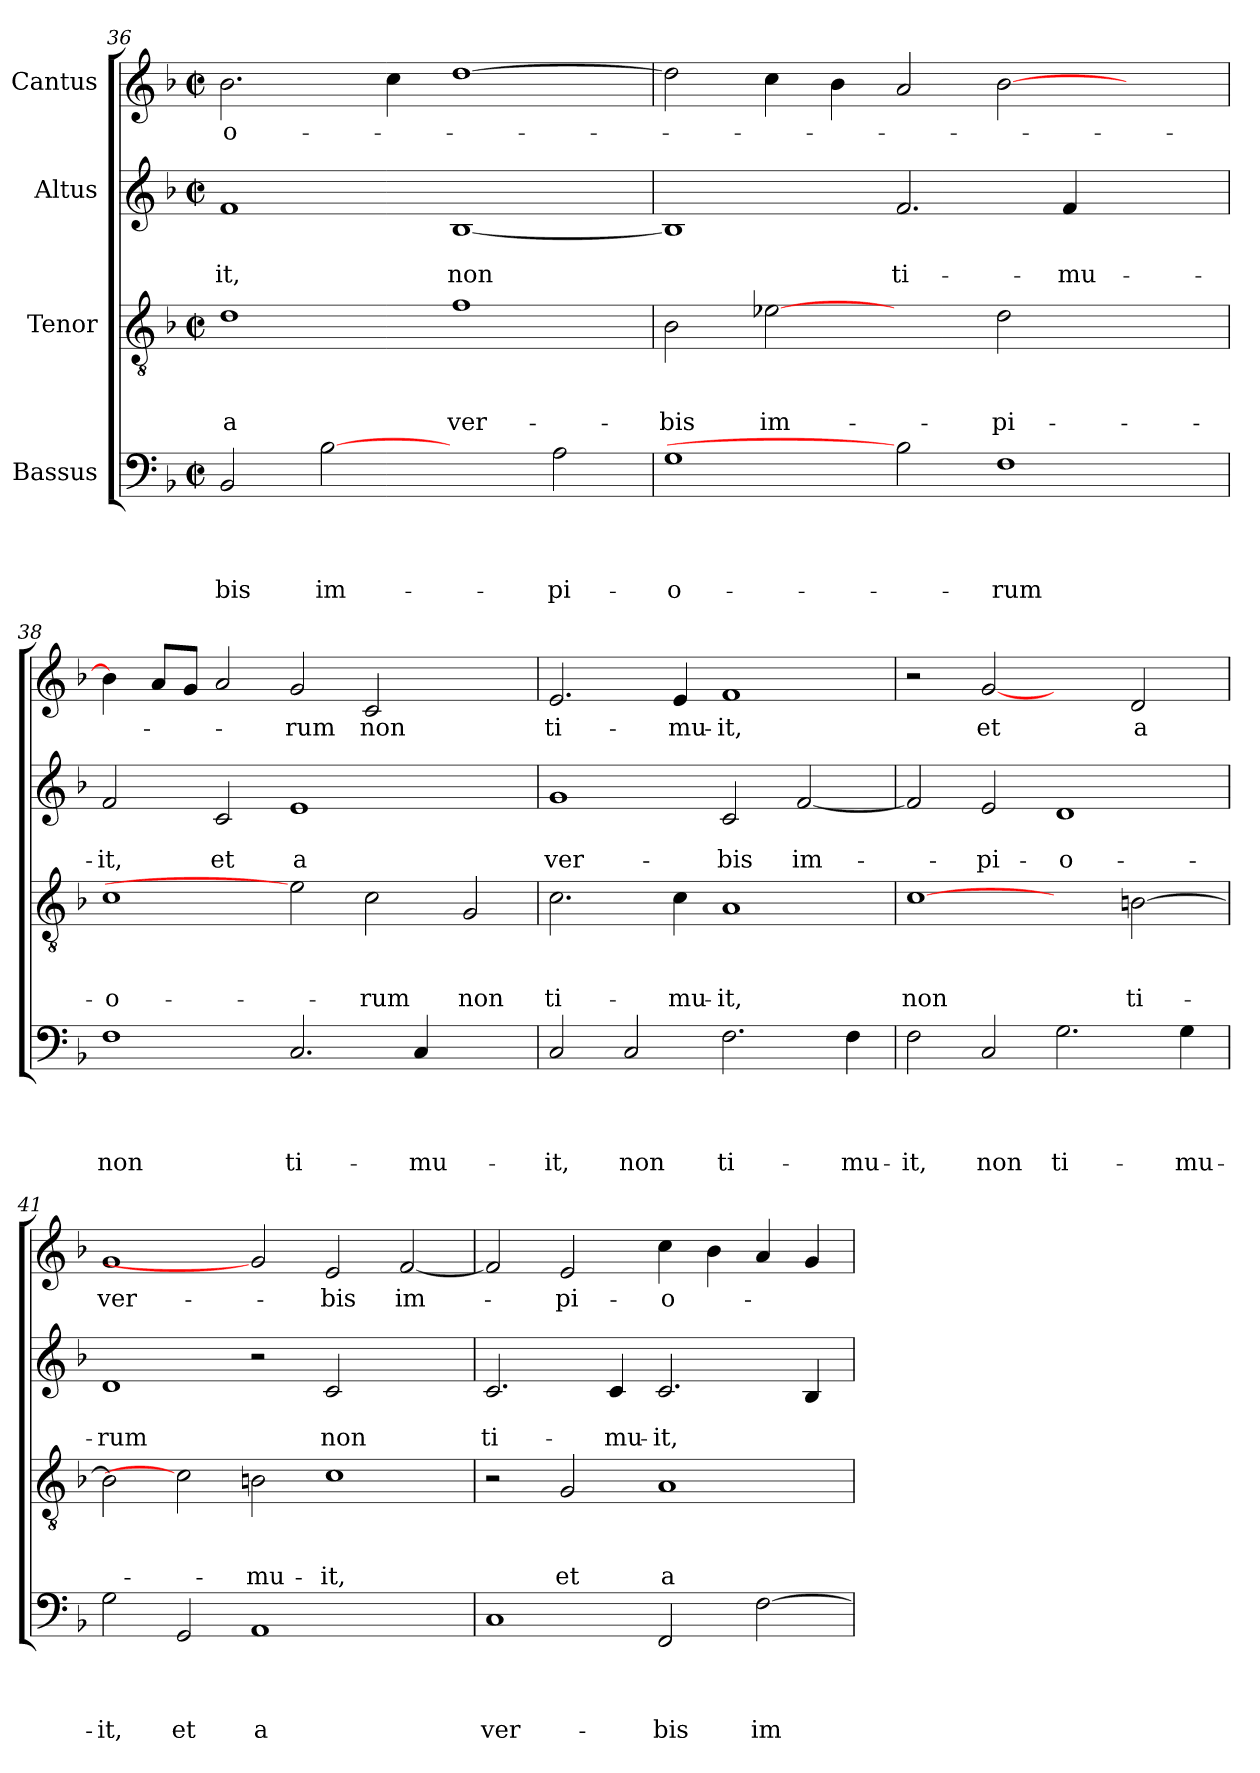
**kern	**text	**text	**text	**text	**kern	**text	**text	**text	**kern	**text	**text	**kern	**text
*part4	*part4	*part4	*part4	*part4	*part3	*part3	*part3	*part3	*part2	*part2	*part2	*part1	*part1
*staff4	*staff4	*staff4	*staff4	*staff4	*staff3	*staff3	*staff3	*staff3	*staff2	*staff2	*staff2	*staff1	*staff1
*I"Bassus	*	*	*	*	*I"Tenor	*	*	*	*I"Altus	*	*	*I"Cantus	*
*clefF4	*	*	*	*	*clefGv2	*	*	*	*clefG2	*	*	*clefG2	*
*k[b-]	*	*	*	*	*k[b-]	*	*	*	*k[b-]	*	*	*k[b-]	*
*F:	*	*	*	*	*F:	*	*	*	*F:	*	*	*F:	*
*M2/2	*	*	*	*	*M2/2	*	*	*	*M2/2	*	*	*M2/2	*
*met(c|)	*	*	*	*	*met(c|)	*	*	*	*met(c|)	*	*	*met(c|)	*
=36	=36	=36	=36	=36	=36	=36	=36	=36	=36	=36	=36	=36	=36
!	!	!	!	!LO:LY:b	!	!	!	!LO:LY:b	!	!	!LO:LY:b	!	!LO:LY:b
2BB-/	.	.	.	-bis	1d	.	.	a	1f	.	-it,	2.b-\	-o-
!	!	!	!	!LO:LY:b	!	!	!	!	!	!	!	!	!
[2B-	.	.	.	im-	.	.	.	.	.	.	.	.	.
.	.	.	.	.	.	.	.	.	.	.	.	4cc\	.
!	!	!	!	!	!	!	!	!LO:LY:b	!	!	!LO:LY:b	!	!
2ryy	.	.	.	.	1f	.	.	ver-	[<1B-	.	non	[>1dd	.
!	!	!	!	!LO:LY:b	!	!	!	!	!	!	!	!	!
2A\	.	.	.	-pi-	.	.	.	.	.	.	.	.	.
=37	=37	=37	=37	=37	=37	=37	=37	=37	=37	=37	=37	=37	=37
!	!	!	!	!LO:LY:b	!	!	!	!LO:LY:b	!	!	!	!	!
1G	.	.	.	-o-	2B-\	.	.	-bis	1B-]	.	.	2dd\]	.
!	!	!	!	!	!	!	!	!LO:LY:b	!	!	!	!	!
.	.	.	.	.	[2e-X	.	.	im-	.	.	.	4cc\	.
.	.	.	.	.	.	.	.	.	.	.	.	4b-\	.
!	!	!	!	!	!	!	!	!	!	!	!LO:LY:b	!	!
2B-]	.	.	.	.	2ryy	.	.	.	2.f/	.	ti-	2a/	.
!	!	!	!	!LO:LY:b	!	!	!	!LO:LY:b	!	!	!	!	!
1F	.	.	.	-rum	2d\	.	.	-pi-	.	.	.	[>2b-\	.
!	!	!	!	!	!	!	!	!	!	!	!LO:LY:b	!	!
.	.	.	.	.	.	.	.	.	4f/	.	-mu-	.	.
.	.	.	.	.	2ryy	.	.	.	2ryy	.	.	2ryy	.
=38	=38	=38	=38	=38	=38	=38	=38	=38	=38	=38	=38	=38	=38
!	!	!	!	!LO:LY:b	!	!	!	!LO:LY:b	!	!	!LO:LY:b	!	!
1F	.	.	.	non	1c	.	.	-o-	2f/	.	-it,	4b-\]	.
.	.	.	.	.	.	.	.	.	.	.	.	8a/L	.
.	.	.	.	.	.	.	.	.	.	.	.	8g/J	.
!	!	!	!	!	!	!	!	!	!	!	!LO:LY:b	!	!
.	.	.	.	.	.	.	.	.	2c/	.	et	2a/	.
!	!	!	!	!LO:LY:b	!	!	!	!	!	!	!LO:LY:b	!	!LO:LY:b
2.C/	.	.	.	ti-	2e-]	.	.	.	1e	.	a	2g/	-rum
!	!	!	!	!	!	!	!	!LO:LY:b	!	!	!	!	!LO:LY:b
.	.	.	.	.	2c\	.	.	-rum	.	.	.	2c/	non
!	!	!	!	!LO:LY:b	!	!	!	!	!	!	!	!	!
4C/	.	.	.	-mu-	.	.	.	.	.	.	.	.	.
!	!	!	!	!	!	!	!	!LO:LY:b	!	!	!	!	!
2ryy	.	.	.	.	2G/	.	.	non	2ryy	.	.	2ryy	.
=39	=39	=39	=39	=39	=39	=39	=39	=39	=39	=39	=39	=39	=39
!	!	!	!	!LO:LY:b	!	!	!	!LO:LY:b	!	!	!LO:LY:b	!	!LO:LY:b
2C/	.	.	.	-it,	2.c\	.	.	ti-	1g	.	ver-	2.e/	ti-
!	!	!	!	!LO:LY:b	!	!	!	!	!	!	!	!	!
2C/	.	.	.	non	.	.	.	.	.	.	.	.	.
!	!	!	!	!	!	!	!	!LO:LY:b	!	!	!	!	!LO:LY:b
.	.	.	.	.	4c\	.	.	-mu-	.	.	.	4e/	-mu-
!	!	!	!	!LO:LY:b	!	!	!	!LO:LY:b:rj	!	!	!LO:LY:b	!	!LO:LY:b:rj
2.F\	.	.	.	ti-	1A	.	.	-it,	2c/	.	-bis	1f	-it,
!	!	!	!	!	!	!	!	!	!	!	!LO:LY:b	!	!
.	.	.	.	.	.	.	.	.	[<2f/	.	im-	.	.
!	!	!	!	!LO:LY:b	!	!	!	!	!	!	!	!	!
4F\	.	.	.	-mu-	.	.	.	.	.	.	.	.	.
!!LO:LB:g=z
=40	=40	=40	=40	=40	=40	=40	=40	=40	=40	=40	=40	=40	=40
!	!	!	!	!LO:LY:b	!	!	!	!LO:LY:b	!	!	!	!	!
2F\	.	.	.	-it,	[1c	.	.	non	2f/]	.	.	2r	.
!	!	!	!	!LO:LY:b	!	!	!	!	!	!	!LO:LY:b	!	!LO:LY:b
2C/	.	.	.	non	.	.	.	.	2e/	.	-pi-	[2g	et
!	!	!	!	!LO:LY:b	!	!	!	!	!	!	!LO:LY:b	!	!
2.G\	.	.	.	ti-	2ryy	.	.	.	1d	.	-o-	2ryy	.
!	!	!	!	!	!	!	!	!LO:LY:b	!	!	!	!	!LO:LY:b
.	.	.	.	.	[>2Bn\	.	.	ti-	.	.	.	2d/	a
!	!	!	!	!LO:LY:b	!	!	!	!	!	!	!	!	!
4G\	.	.	.	-mu-	.	.	.	.	.	.	.	.	.
=41	=41	=41	=41	=41	=41	=41	=41	=41	=41	=41	=41	=41	=41
!	!	!	!	!LO:LY:b	!	!	!	!	!	!	!LO:LY:b	!	!LO:LY:b
2G\	.	.	.	-it,	2B\]	.	.	.	1d	.	-rum	1g	ver-
!	!	!	!	!LO:LY:b	!	!	!	!	!	!	!	!	!
2GG/	.	.	.	et	2c]	.	.	.	.	.	.	.	.
!	!	!	!	!LO:LY:b	!	!	!	!LO:LY:b	!	!	!	!	!
1AA	.	.	.	a	2B\	.	.	-mu-	2r	.	.	2g]	.
!	!	!	!	!	!	!	!	!LO:LY:b	!	!	!LO:LY:b	!	!LO:LY:b
.	.	.	.	.	1c	.	.	-it,	2c/	.	non	2e/	-bis
!	!	!	!	!	!	!	!	!	!	!	!	!	!LO:LY:b
2ryy	.	.	.	.	.	.	.	.	2ryy	.	.	[<2f/	im-
=42	=42	=42	=42	=42	=42	=42	=42	=42	=42	=42	=42	=42	=42
!	!	!	!	!LO:LY:b	!	!	!	!	!	!	!LO:LY:b	!	!
1C	.	.	.	ver-	2r	.	.	.	2.c/	.	ti-	2f/]	.
!	!	!	!	!	!	!	!	!LO:LY:b	!	!	!	!	!LO:LY:b
.	.	.	.	.	2G/	.	.	et	.	.	.	2e/	-pi-
!	!	!	!	!	!	!	!	!	!	!	!LO:LY:b	!	!
.	.	.	.	.	.	.	.	.	4c/	.	-mu-	.	.
!	!	!	!	!LO:LY:b	!	!	!	!LO:LY:b	!	!	!LO:LY:b:rj	!	!LO:LY:b
2FF/	.	.	.	-bis	1A	.	.	a	2.c/	.	-it,	4cc\	-o-
.	.	.	.	.	.	.	.	.	.	.	.	4b-\	.
!	!	!	!	!LO:LY:b	!	!	!	!	!	!	!	!	!
[>2F\	.	.	.	im-	.	.	.	.	.	.	.	4a/	.
.	.	.	.	.	.	.	.	.	4B-/	.	.	4g/	.
=	=	=	=	=	=	=	=	=	=	=	=	=	=
*-	*-	*-	*-	*-	*-	*-	*-	*-	*-	*-	*-	*-	*-
